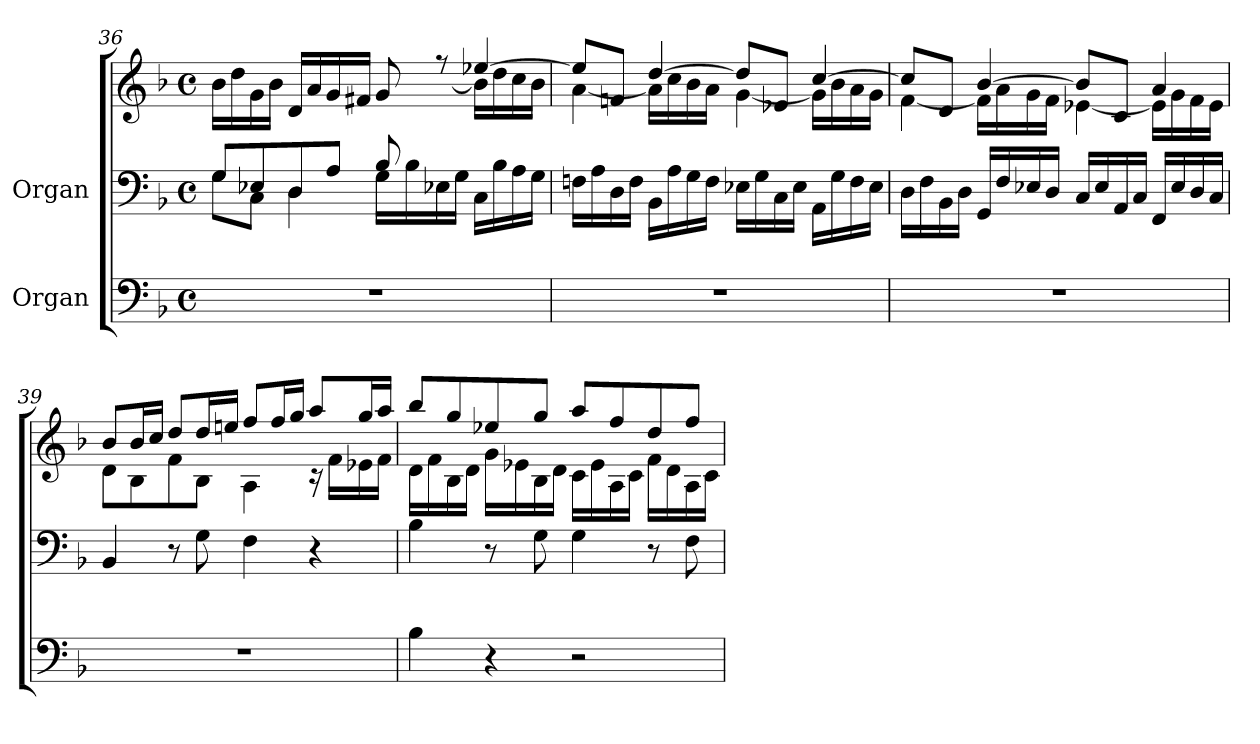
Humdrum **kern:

**kern	**kern	**kern
*part2	*part1	*part1
*staff3	*staff2	*staff1
*I"Organ	*I"Organ	*
*clefF4	*clefF4	*clefG2
*k[b-]	*k[b-]	*k[b-]
*M4/4	*M4/4	*M4/4
*met(c)	*met(c)	*met(c)
=36	=36	=36
*	*^	*^
1r	8G/L	8G\L	16b-\LL	8ryy
.	.	.	16dd\	.
*	*	*	*v	*v
.	8E-X/	8C\J	16g\
.	.	.	16b-\JJ
.	8D/	4D\	16d/LL
.	.	.	16a/
.	8A/J	.	16g/
.	.	.	16f#X/JJ
.	8B-/L	16G\LL	8g/
.	.	16B-\	.
*	*	*	*^
.	4.ryy	16E-X\	8rff	[8b-\J
.	.	16G\JJ	.	.
.	.	16C\LL	[4ee-X/	16b-\LL]
.	.	16B-\	.	16dd\
.	.	16A\	.	16cc\
.	.	16G\JJ	.	16b-\JJ
*	*v	*v	*	*
=37	=37	=37	=37
1r	16Fn\LL	8ee-/L]	[4a\
.	16A\	.	.
.	16D\	8fn/J	.
.	16F\JJ	.	.
.	16BB-\LL	[4dd/	16a\LL]
.	16A\	.	16cc\
.	16G\	.	16b-\
.	16F\JJ	.	16a\JJ
.	16E-X\LL	8dd/L]	[4g\
.	16G\	.	.
.	16C\	8e-X/J	.
.	16E-\JJ	.	.
.	16AA\LL	[4cc/	16g\LL]
.	16G\	.	16b-\
.	16F\	.	16a\
.	16E-\JJ	.	16g\JJ
!!LO:PB:g=z	!!
=38	=38	=38	=38
1r	16D\LL	8cc/L]	[4f\
.	16F\	.	.
.	16BB-\	8d/J	.
.	16D\JJ	.	.
.	16GG/LL	[4b-/	16f\LL]
.	16F/	.	16a\
.	16E-X/	.	16g\
.	16D/JJ	.	16f\JJ
.	16C/LL	8b-/L]	[4e-X\
.	16E-/	.	.
.	16AA/	8c/J	.
.	16C/JJ	.	.
.	16FF/LL	4a/	16e-\LL]
.	16E-/	.	16g\
.	16D/	.	16f\
.	16C/JJ	.	16e-\JJ
=39	=39	=39	=39
1r	4BB-/	8b-/L	8d\L
.	.	16b-/L	8B-\
.	.	16cc/JJ	.
.	8r	8dd/L	8f\
.	8G\	16dd/L	8B-\J
.	.	16een/JJ	.
.	4F\	8ff/L	4A\
.	.	16ff/L	.
.	.	16gg/JJ	.
.	4r	8aa/L	16r
.	.	.	16f\LL
.	.	16gg/L	16e-X\
.	.	16aa/JJ	16f\JJ
=40	=40	=40	=40
4B-\	4B-\	8bb-/L	16d\LL
.	.	.	16f\
.	.	8gg/	16B-\
.	.	.	16d\JJ
4r	8r	8ee-X/	16g\LL
.	.	.	16e-X\
.	8G\	8gg/J	16B-\
.	.	.	16d\JJ
2r	4G\	8aa/L	16c\LL
.	.	.	16e-\
.	.	8ff/	16A\
.	.	.	16c\JJ
.	8r	8dd/	16f\LL
.	.	.	16d\
.	8F\	8ff/J	16A\
.	.	.	16c\JJ
*	*	*v	*v
=	=	=
*-	*-	*-
